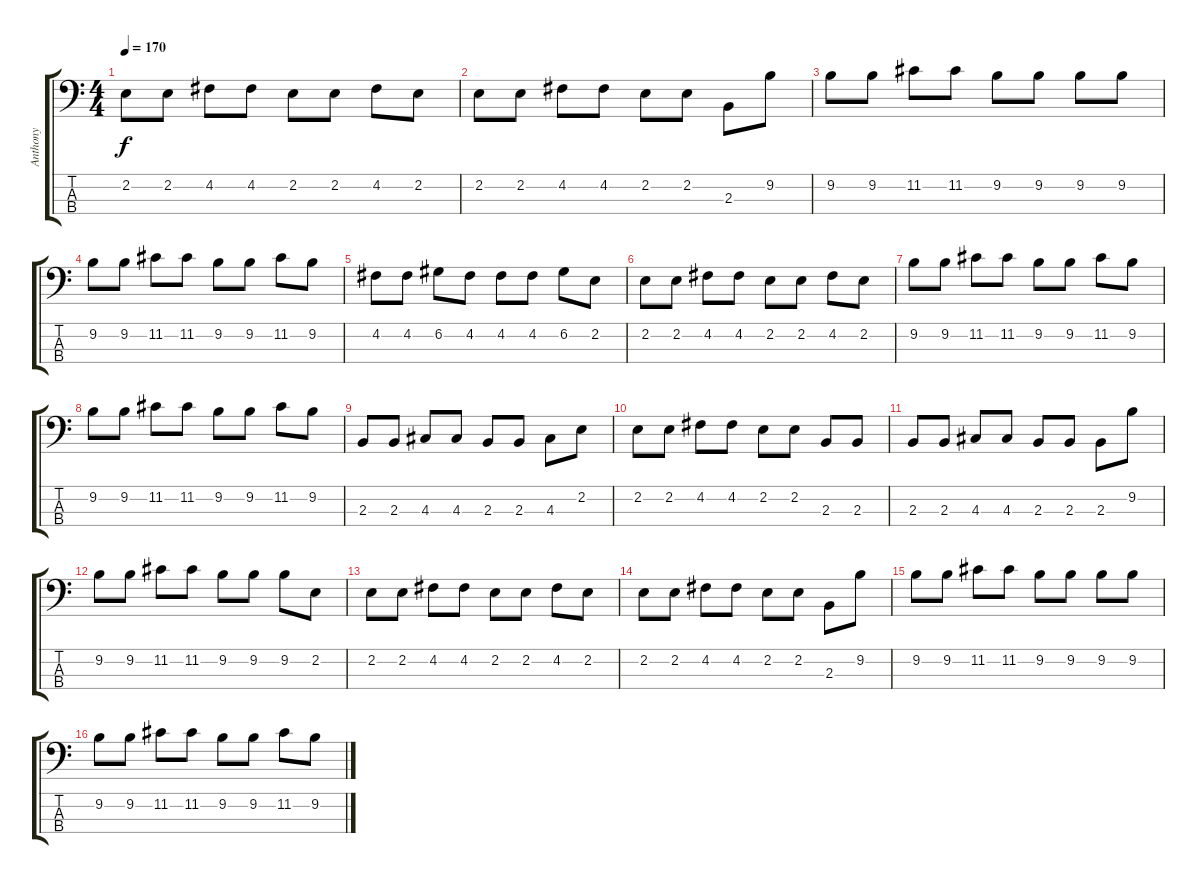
\track ("Anthony" "Anthony") {instrument electricbassfinger}
\staff {score tabs}
\tuning (G2 D2 A1 E1) {hide}
\ts (4 4)
\tempo 170
\clef f4
\ks c
2.2.8{dy f} 2.2.8 4.2.8 4.2.8 2.2.8 2.2.8 4.2.8 2.2.8 |
2.2.8 2.2.8 4.2.8 4.2.8 2.2.8 2.2.8 2.3.8 9.2.8 |
9.2.8 9.2.8 11.2.8 11.2.8 9.2.8 9.2.8 9.2.8 9.2.8 |
9.2.8 9.2.8 11.2.8 11.2.8 9.2.8 9.2.8 11.2.8 9.2.8 |
4.2.8 4.2.8 6.2.8 4.2.8 4.2.8 4.2.8 6.2.8 2.2.8 |
2.2.8 2.2.8 4.2.8 4.2.8 2.2.8 2.2.8 4.2.8 2.2.8 |
9.2.8 9.2.8 11.2.8 11.2.8 9.2.8 9.2.8 11.2.8 9.2.8 |
9.2.8 9.2.8 11.2.8 11.2.8 9.2.8 9.2.8 11.2.8 9.2.8 |
2.3.8 2.3.8 4.3.8 4.3.8 2.3.8 2.3.8 4.3.8 2.2.8 |
2.2.8 2.2.8 4.2.8 4.2.8 2.2.8 2.2.8 2.3.8 2.3.8 |
2.3.8 2.3.8 4.3.8 4.3.8 2.3.8 2.3.8 2.3.8 9.2.8 |
9.2.8 9.2.8 11.2.8 11.2.8 9.2.8 9.2.8 9.2.8 2.2.8 |
2.2.8 2.2.8 4.2.8 4.2.8 2.2.8 2.2.8 4.2.8 2.2.8 |
2.2.8 2.2.8 4.2.8 4.2.8 2.2.8 2.2.8 2.3.8 9.2.8 |
9.2.8 9.2.8 11.2.8 11.2.8 9.2.8 9.2.8 9.2.8 9.2.8 |
9.2.8 9.2.8 11.2.8 11.2.8 9.2.8 9.2.8 11.2.8 9.2.8
